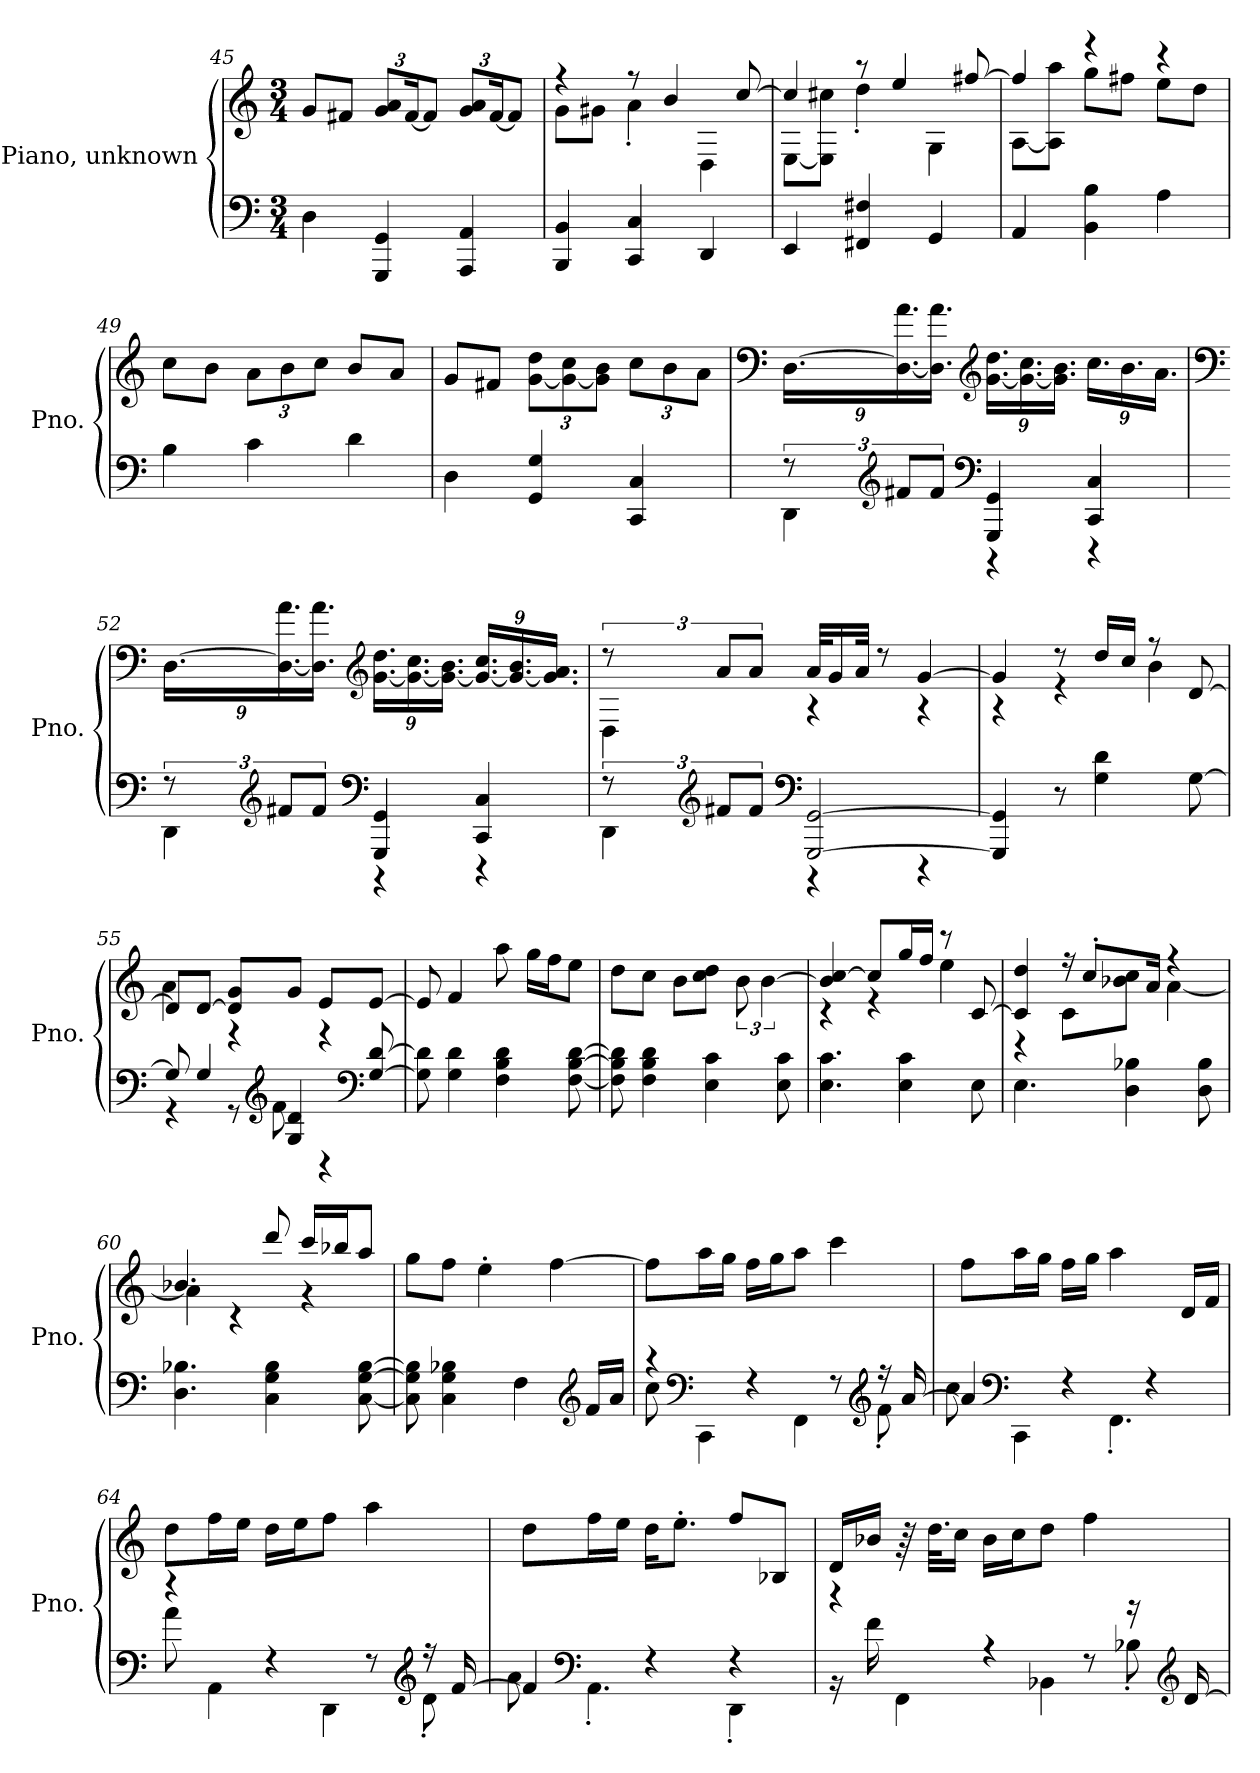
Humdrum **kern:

**kern	**kern
*part1	*part1
*staff2	*staff1
*I"Piano, unknown	*
*I'Pno.	*
*clefF4	*clefG2
*k[]	*k[]
*M3/4	*M3/4
=45	=45
4D\	8g/L
.	8f#X/J
*	*Xbrackettup
4GGG/ 4GG/	12g/ 12a/L
.	[24f#/K
.	8f#/J]
4AAA/ 4AA/	12g/ 12a/L
.	[24f#/K
.	8f#/J]
=46	=46
*	*^
4BBB/ 4BB/	4r	8g\L
.	.	8g#X\J
4CC/ 4C/	8r	4a'\
.	4b/	.
4DD/	.	4D\
.	[8cc/	.
!!LO:LB:g=z	!!
=47	=47	=47
4EE/	4cc/]	[8E\L
.	.	8E\] 8cc#X\J
4FF#X/ 4F#X/	8r	4dd'\
.	4ee/	.
4GG/	.	4G\
.	[8ff#X/	.
=48	=48	=48
4AA/	4ff#/]	[8A\L
.	.	8A\] 8aa\J
4BB\ 4B\	4r	8gg\L
.	.	8ff#X\J
4A\	4r	8ee\L
.	.	8dd\J
*	*v	*v
=49	=49
4B\	8cc\L
.	8b\J
4c\	12a\L
.	12b\
.	12cc\J
4d\	8b/L
.	8a/J
=50	=50
4D\	8g/L
.	8f#X/J
4GG/ 4G/	[12g\ 12dd\L
.	12g\_ 12cc\
.	12g\] 12b\J
4CC/ 4C/	12cc\L
.	12b\
.	12a\J
!!LO:LB:g=z
=51	=51
*	*clefF4
*^	*
12r	4DD\	[18.D\LL
*clefG2	*	*
12f#X/L	.	18.D\_ 18.a\
12f#/J	.	18.D\] 18.a\JJ
*clefF4	*	*clefG2
4GGG/ 4GG/	4r	[18.g\ 18.dd\LL
.	.	18.g\_ 18.cc\
.	.	18.g\] 18.b\JJ
4CC/ 4C/	4r	18.cc\LL
.	.	18.b\
.	.	18.a\JJ
=52	=52	=52
*	*	*clefF4
12r	4DD\	[18.D\LL
*clefG2	*	*
12f#X/L	.	18.D\_ 18.a\
12f#/J	.	18.D\] 18.a\JJ
*clefF4	*	*clefG2
4GGG/ 4GG/	4r	[18.g\ 18.dd\LL
.	.	18.g\_ 18.cc\
.	.	18.g\_ 18.b\JJ
4CC/ 4C/	4r	18.g/_ 18.cc/LL
.	.	18.g/_ 18.b/
.	.	18.g/] 18.a/JJ
!!LO:PB:g=z
=53	=53	=53
*	*	*brackettup
*	*	*^
12r	4DD\	12r	4D\
*clefG2	*	*	*
12f#X/L	.	12a/L	.
12f#/J	.	12a/J	.
*clefF4	*	*	*
[2GGG/ [2GG/	4r	32a/KLL	4r
.	.	16g/	.
.	.	32a/JJk	.
.	.	8r	.
.	4r	[4g/	4r
*v	*v	*	*
=54	=54	=54
4GGG/] 4GG/]	4g/]	4r
8r	8r	4r
4G\ 4d\	16dd/LL	.
.	16cc/JJ	.
.	8r	4b\
[8G\	[8d/	.
=55	=55	=55
*^	*	*
8G/]	4r	8d/L]	4a\
4G/	.	[8d/J	.
.	8r	8d/] 8g/L	4r
*clefG2	*	*	*
4G/ 4d/	8f\	8g/J	.
.	4r	8e/L	4r
*clefF4	*	*	*
[8G/ [8d/	.	[8e/J	.
*v	*v	*	*
*	*v	*v
=56	=56
8G\] 8d\]	8e/]
4G\ 4d\	4f/
4F\ 4B\ 4d\	8aa\
.	16gg\LL
.	16ff\J
[8F\ [8B\ [8d\	8ee\J
!!LO:LB:g=z
=57	=57
8F\] 8B\] 8d\]	8dd\L
4F\ 4B\ 4d\	8cc\J
.	8b\L
4E\ 4c\	8cc\ 8dd\J
.	12b\
.	[6b\
8E\ 8c\	.
=58	=58
*	*^
4.E\ 4.c\	4b/] [4cc/	4r
.	8cc/L]	4r
4E\ 4c\	16gg/L	.
.	16ff/JJ	.
.	8r	4ee\
8E\	[8c/	.
=59	=59	=59
4.E\	4c/] 4dd/	4r
.	16r	8c\L
.	8cc'/L	.
4D\ 4B-X\	.	8b-X\ 8cc\J
.	16a/Jk	.
.	4r	[4a\
8D\ 8B-\	.	.
=60	=60	=60
4.D\ 4.B-X\	4.b-X/	4a\]
.	.	4r
4C\ 4G\ 4B-\	8ddd/	.
.	16ccc/LL	4r
.	16bb-X/J	.
[8C\ [8G\ [8B-\	8aa/J	.
*	*v	*v
=61	=61
8C\] 8G\] 8B-\]	8gg\L
4C\ 4G\ 4B-X\	8ff\J
.	4ee'\
4F\	.
.	[4ff\
*clefG2	*
16f/LL	.
16a/JJ	.
!!LO:LB:g=z
=62	=62
*^	*
4r	8cc\	8ff\L]
*clefF4	*	*
.	4CC\	16aa\L
.	.	16gg\JJ
4r	.	16ff\LL
.	.	16gg\J
.	4FF\	8aa\J
8r	.	4ccc\
*clefG2	*	*
16r	8f'\	.
[16a/	.	.
=63	=63	=63
4a/]	8cc\	8ff\L
*clefF4	*	*
.	4CC\	16aa\L
.	.	16gg\JJ
4r	.	16ff\LL
.	.	16gg\JJ
.	4.FF'\	4aa\
4r	.	.
.	.	16d/LL
.	.	16f/JJ
=64	=64	=64
4r	8a\	8dd\L
.	4AA\	16ff\L
.	.	16ee\JJ
4r	.	16dd\LL
.	.	16ee\J
.	4DD\	8ff\J
8r	.	4aa\
*clefG2	*	*
16r	8d'\	.
[16f/	.	.
!!LO:LB:g=z
=65	=65	=65
4f/]	8a\	8dd\L
*clefF4	*	*
.	4.AA'\	16ff\L
.	.	16ee\JJ
4r	.	16dd\KL
.	.	8.ee'\J
4r	4DD'\	8ff/L
.	.	8B-X/J
=66	=66	=66
4r	16r	16d/LL
.	16f\	16b-X/JJ
.	4FF\	64r
.	.	32.dd\KLL
.	.	16cc\JJ
4r	.	16b-\LL
.	.	16cc\J
.	4BB-X\	8dd\J
8r	.	4ff\
16r	8B-X'\	.
*clefG2	*	*
[16d/	.	.
*v	*v	*
=	=
*-	*-
